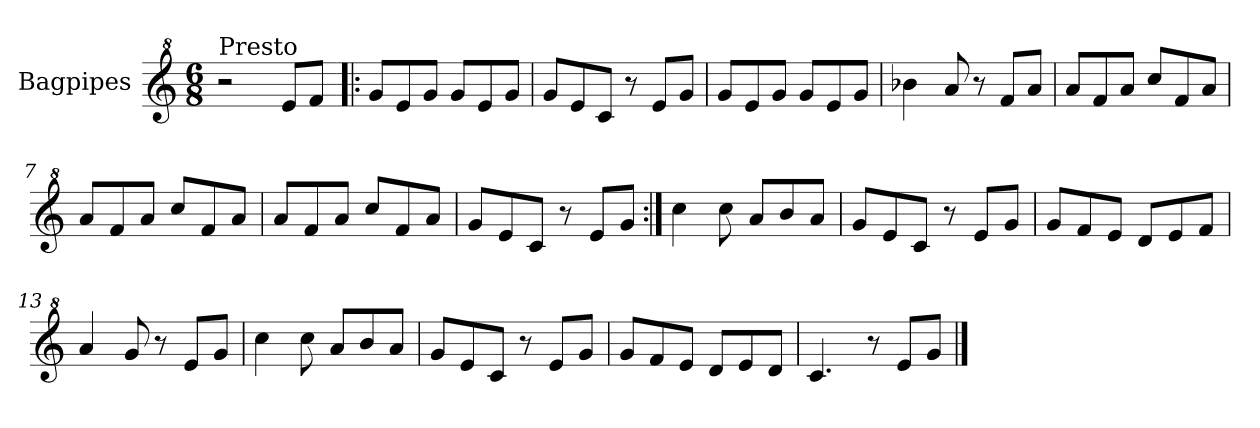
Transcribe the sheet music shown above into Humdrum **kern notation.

**kern
*part1
*staff1
*I"Bagpipes
*I'Bag
*clefG^2
*k[]
*C:
*M6/8
=1
!LO:TX:a:t=Presto
2r
8ee/L
8ff/J
=2!|:
8gg/L
8ee/
8gg/J
8gg/L
8ee/
8gg/J
=3
8gg/L
8ee/
8cc/J
8r
8ee/L
8gg/J
=4
8gg/L
8ee/
8gg/J
8gg/L
8ee/
8gg/J
=5
4bb-X\
8aa/
8r
8ff/L
8aa/J
=6
8aa/L
8ff/
8aa/J
8ccc/L
8ff/
8aa/J
=7
8aa/L
8ff/
8aa/J
8ccc/L
8ff/
8aa/J
!!LO:LB:g=z
=8
8aa/L
8ff/
8aa/J
8ccc/L
8ff/
8aa/J
=9
8gg/L
8ee/
8cc/J
8r
8ee/L
8gg/J
=10:|!
4ccc\
8ccc\
8aa/L
8bb/
8aa/J
=11
8gg/L
8ee/
8cc/J
8r
8ee/L
8gg/J
=12
8gg/L
8ff/
8ee/J
8dd/L
8ee/
8ff/J
=13
4aa/
8gg/
8r
8ee/L
8gg/J
=14
4ccc\
8ccc\
8aa/L
8bb/
8aa/J
!!LO:LB:g=z
=15
8gg/L
8ee/
8cc/J
8r
8ee/L
8gg/J
=16
8gg/L
8ff/
8ee/J
8dd/L
8ee/
8dd/J
=17
4.cc/
8r
8ee/L
8gg/J
==
*-
